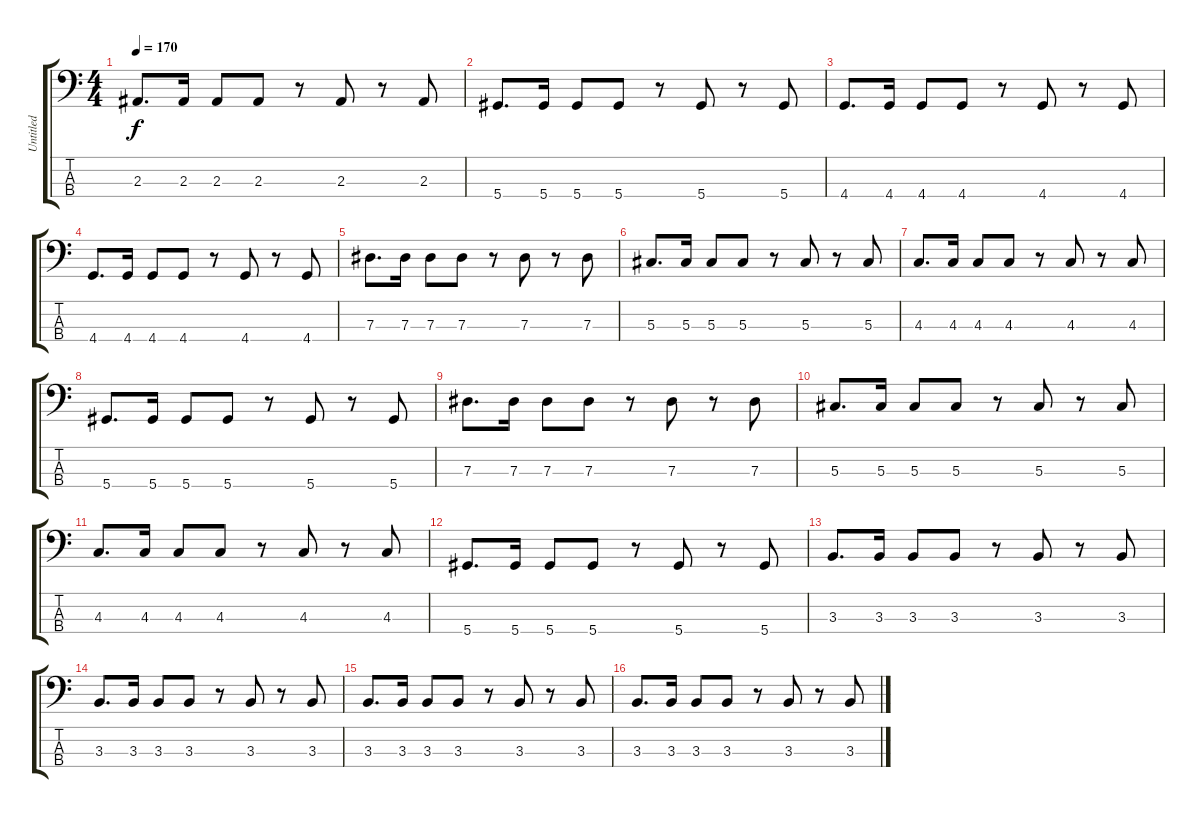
\track ("Untitled" "Untitled") {instrument electricbassfinger}
\staff {score tabs}
\tuning (Gb2 Db2 Ab1 Eb1) {hide}
\ts (4 4)
\tempo 170
\clef f4
\ks c
2.3.8{d dy f} 2.3.16 2.3.8 2.3.8 r.8 2.3.8 r.8 2.3.8 |
5.4.8{d} 5.4.16 5.4.8 5.4.8 r.8 5.4.8 r.8 5.4.8 |
4.4.8{d} 4.4.16 4.4.8 4.4.8 r.8 4.4.8 r.8 4.4.8 |
4.4.8{d} 4.4.16 4.4.8 4.4.8 r.8 4.4.8 r.8 4.4.8 |
7.3.8{d} 7.3.16 7.3.8 7.3.8 r.8 7.3.8 r.8 7.3.8 |
5.3.8{d} 5.3.16 5.3.8 5.3.8 r.8 5.3.8 r.8 5.3.8 |
4.3.8{d} 4.3.16 4.3.8 4.3.8 r.8 4.3.8 r.8 4.3.8 |
5.4.8{d} 5.4.16 5.4.8 5.4.8 r.8 5.4.8 r.8 5.4.8 |
7.3.8{d} 7.3.16 7.3.8 7.3.8 r.8 7.3.8 r.8 7.3.8 |
5.3.8{d} 5.3.16 5.3.8 5.3.8 r.8 5.3.8 r.8 5.3.8 |
4.3.8{d} 4.3.16 4.3.8 4.3.8 r.8 4.3.8 r.8 4.3.8 |
5.4.8{d} 5.4.16 5.4.8 5.4.8 r.8 5.4.8 r.8 5.4.8 |
3.3.8{d} 3.3.16 3.3.8 3.3.8 r.8 3.3.8 r.8 3.3.8 |
3.3.8{d} 3.3.16 3.3.8 3.3.8 r.8 3.3.8 r.8 3.3.8 |
3.3.8{d} 3.3.16 3.3.8 3.3.8 r.8 3.3.8 r.8 3.3.8 |
3.3.8{d} 3.3.16 3.3.8 3.3.8 r.8 3.3.8 r.8 3.3.8
